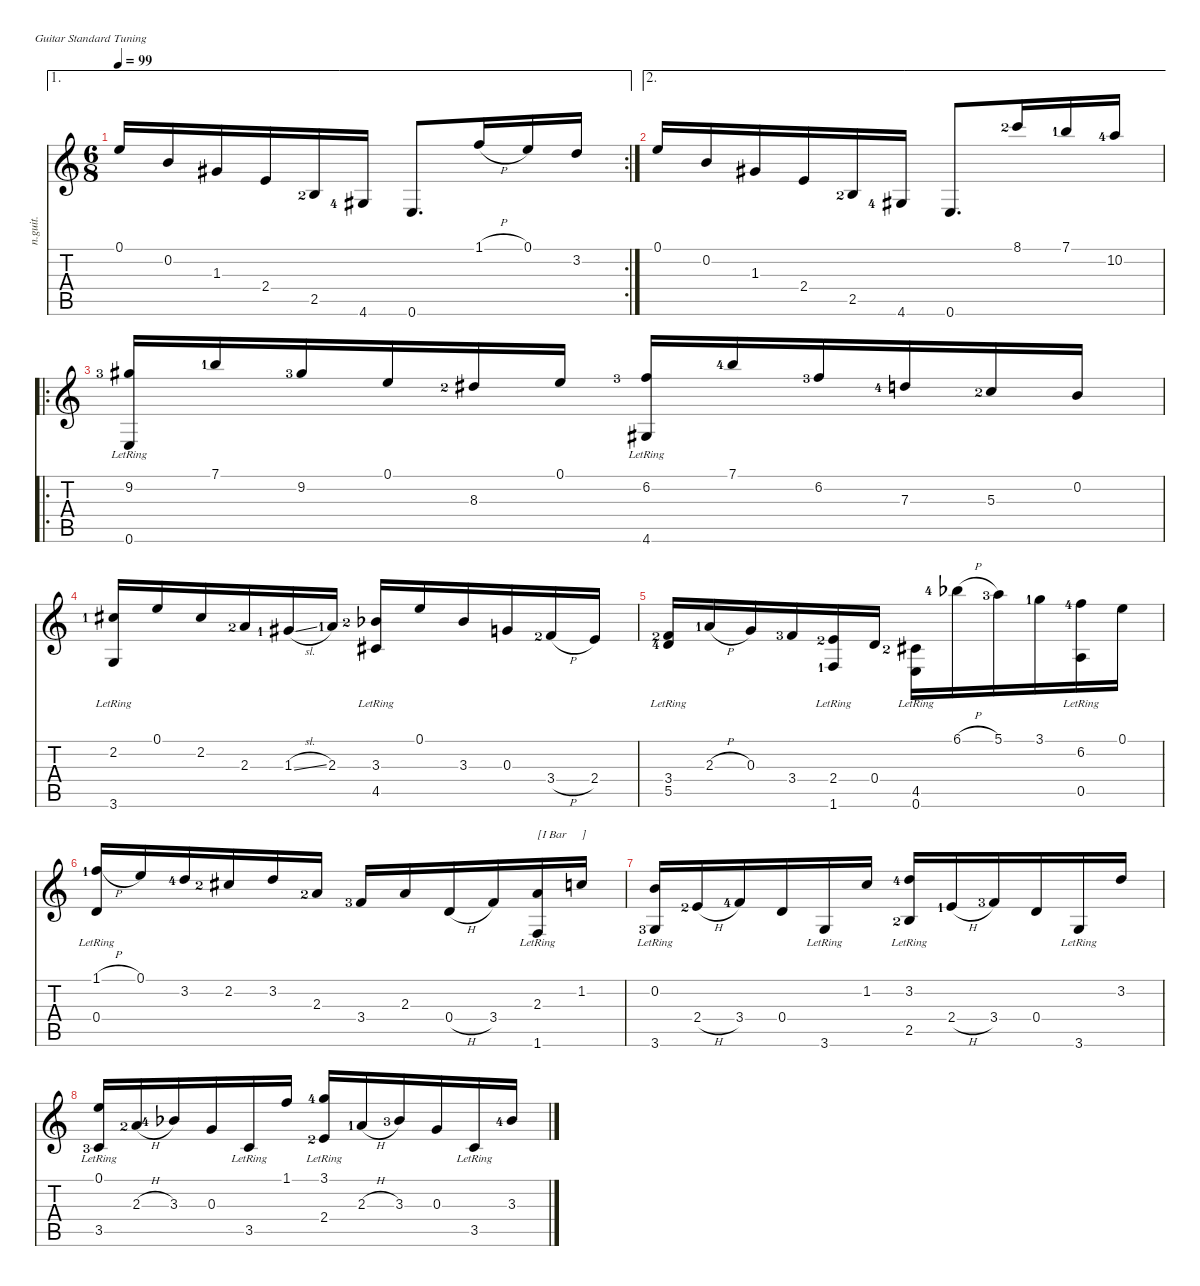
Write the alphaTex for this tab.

\defaultSystemsLayout 4
\hideDynamics
\bracketExtendMode nobrackets
\track ("Nylon Guitar" "n.guit.") {instrument acousticguitarnylon}
\staff {score tabs}
\tuning (E4 B3 G3 D3 A2 E2)
\ae 1
\rc 2
\ts (6 8)
\tempo 99
\clef g2
\ks c
0.1.16{dy mf beam Up} 0.2.16{beam Up} 1.3{acc #}.16{beam Up} 2.4.16{beam Up} 2.5{lf 3}.16{beam Up} 4.6{lf 5 acc #}.16{beam Up} 0.6.8{d beam Up} 1.1{h}.16{beam Up} 0.1.16{beam Up} 3.2.16{beam Up} |
\ae 2
0.1.16{beam Up} 0.2.16{beam Up} 1.3{acc #}.16{beam Up} 2.4.16{beam Up} 2.5{lf 3}.16{beam Up} 4.6{lf 5 acc #}.16{beam Up} 0.6.8{d beam Up} 8.1{lf 3}.16{beam Up} 7.1{lf 2}.16{beam Up} 10.2{lf 5}.16{beam Up} |
\ro
(9.2{lf 4 acc #} 0.6{lr}).16{beam Up} 7.1{lf 2}.16{beam Up} 9.2{lf 4 acc #}.16{beam Up} 0.1.16{beam Up} 8.3{lf 3 acc #}.16{beam Up} 0.1.16{beam Up} (6.2{lf 4} 4.6{lr acc #}).16{beam Up} 7.1{lf 5}.16{beam Up} 6.2{lf 4}.16{beam Up} 7.3{lf 5}.16{beam Up} 5.3{lf 3}.16{beam Up} 0.2.16{beam Up} |
(2.2{lf 2 acc #} 3.6{lr}).16{beam Up} 0.1.16{beam Up} 2.2{acc #}.16{beam Up} 2.3{lf 3}.16{beam Up} 1.3{sl lf 2 acc #}.16{beam Up} 2.3{lf 2}.16{beam Up} (3.3{lf 3 acc b} 4.5{lr acc #}).16{beam Up} 0.1.16{beam Up} 3.3{acc b}.16{beam Up} 0.3.16{beam Up} 3.4{h lf 3}.16{beam Up} 2.4.16{beam Up} |
(3.4{lf 3} 5.5{lr lf 5}).16{beam Up} 2.3{h lf 2}.16{beam Up} 0.3.16{beam Up} 3.4{lf 4}.16{beam Up} (2.4{lf 3} 1.6{lr lf 2}).16{beam Up} 0.4.16{beam Up} (4.5{lf 3 acc #} 0.6{lr}).16{beam Down} 6.1{h lf 5 acc b}.16{beam Down} 5.1{lf 4}.16{beam Down} 3.1{lf 2}.16{beam Down} (6.2{lf 5} 0.5{lr}).16{beam Down} 0.1.16{beam Down} |
(1.1{h lf 2} 0.4{lr}).16{beam Up} 0.1.16{beam Up} 3.2{lf 5}.16{beam Up} 2.2{lf 3 acc #}.16{beam Up} 3.2.16{beam Up} 2.3{lf 3}.16{beam Up} 3.4{lf 4}.16{beam Up} 2.3.16{beam Up} 0.4{h}.16{beam Up} 3.4.16{beam Up} (2.3 1.6{lr}).16{txt "[I Bar" beam Up} 1.2.16{txt "]" beam Up} |
(0.2{lr} 3.6{lr lf 4}).16{beam Up} 2.4{h lf 3}.16{beam Up} 3.4{lf 5}.16{beam Up} 0.4.16{beam Up} 3.6{lr}.16{beam Up} 1.2.16{beam Up} (3.2{lr lf 5} 2.5{lf 3}).16{beam Up} 2.4{h lf 2}.16{beam Up} 3.4{lf 4}.16{beam Up} 0.4.16{beam Up} 3.6{lr}.16{beam Up} 3.2.16{beam Up} |
(0.1{lr} 3.5{lr lf 4}).16{beam Up} 2.3{h lf 3}.16{beam Up} 3.3{lf 5 acc b}.16{beam Up} 0.3.16{beam Up} 3.5{lr}.16{beam Up} 1.1.16{beam Up} (3.1{lr lf 5} 2.4{lf 3}).16{beam Up} 2.3{h lf 2}.16{beam Up} 3.3{lf 4 acc b}.16{beam Up} 0.3.16{beam Up} 3.5{lr}.16{beam Up} 3.3{lf 5 acc b}.16{beam Up}
